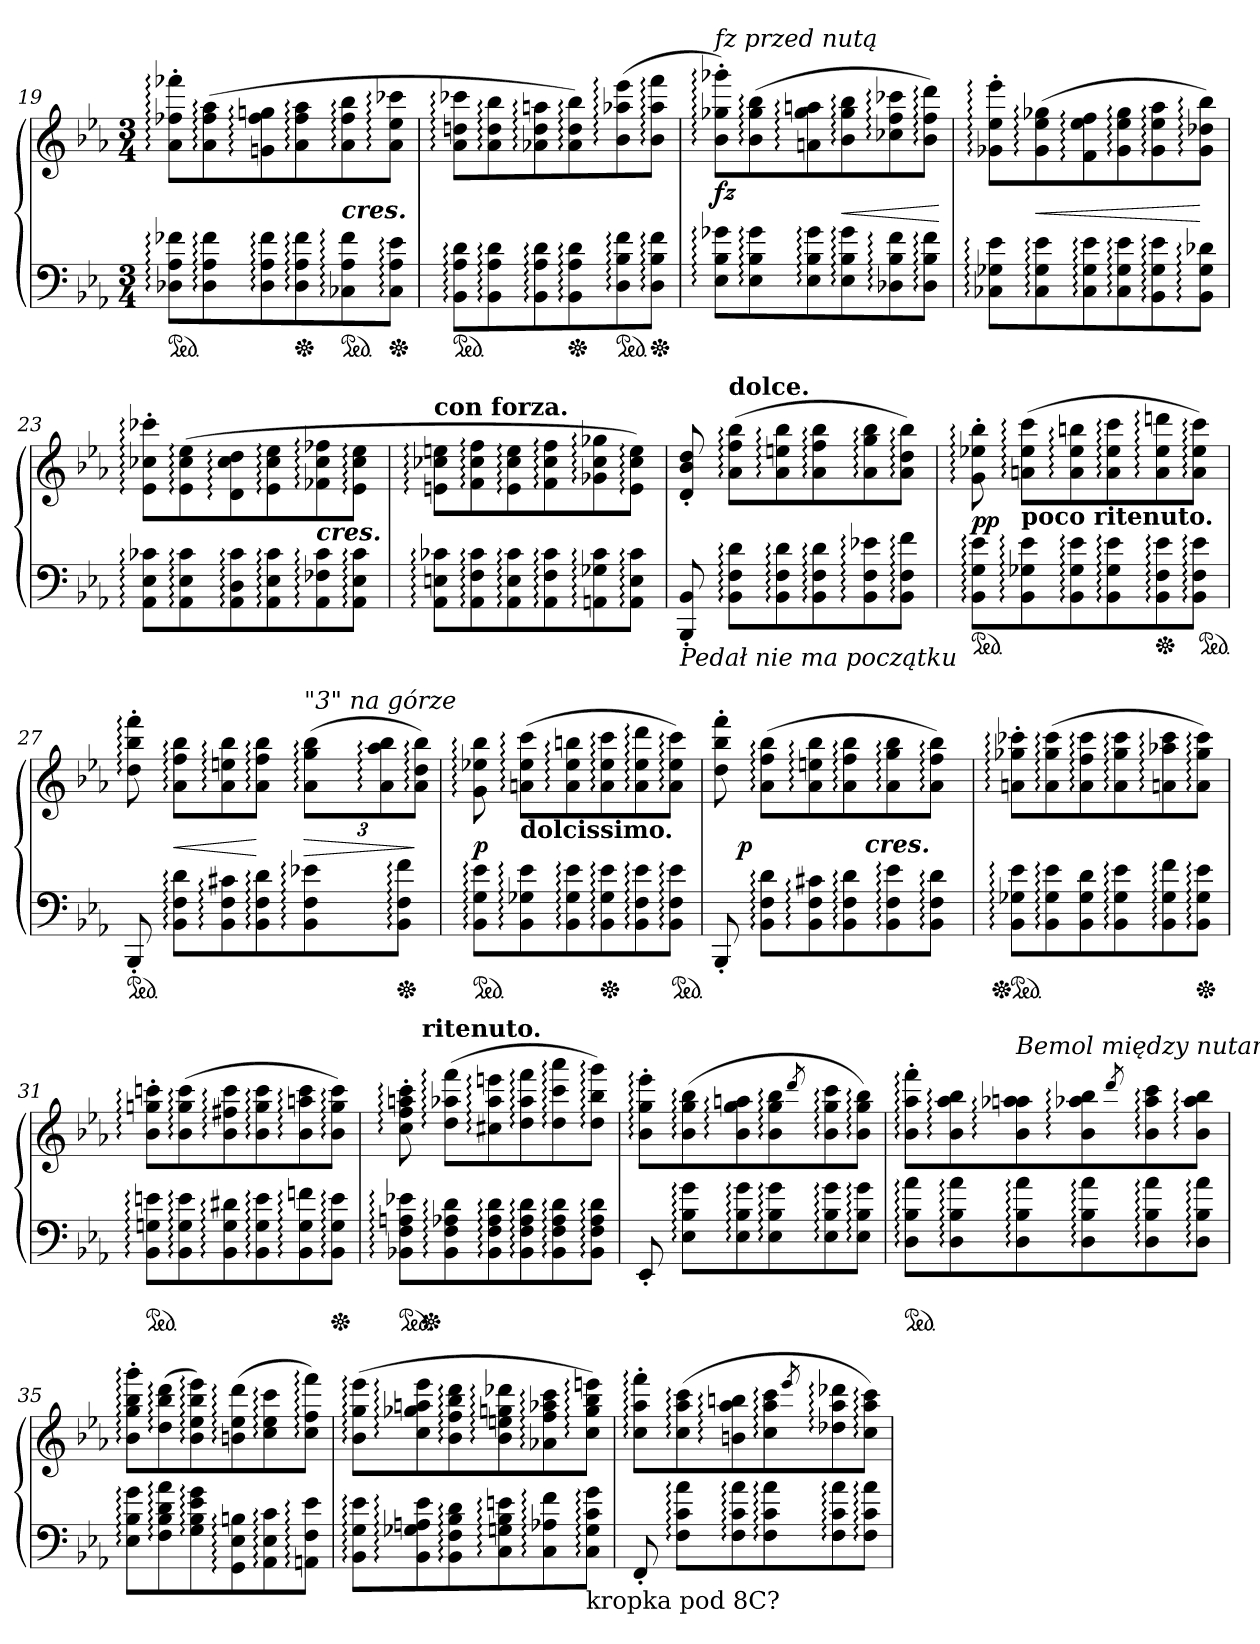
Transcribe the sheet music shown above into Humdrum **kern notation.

**kern	**kern	**dynam
*part1	*part1	*part1
*staff2	*staff1	*staff1/2
*clefF4	*clefG2	*
*k[b-e-a-]	*k[b-e-a-]	*
*M3/4	*M3/4	*
*ped	*	*
=19	=19	=19
8D-X: 8A-: 8f-X:L	8a-:' 8ff-X:' 8fff-X:'L	.
8D-: 8A-: 8f-:	(>8a-: 8ff-: 8aa-:	.
8D-: 8A-: 8f-:	8gn: 8ff-: 8ggn:	.
*Xped	*	*
8D-: 8A-: 8f-:	8a-: 8ff-: 8aa-:	.
!	!LO:TX:c:Bi:t=cres.	!
*ped	*	*
8C-X: 8A-: 8f-:	8a-: 8ff-: 8bb-:	.
*Xped	*	*
8C-: 8A-: 8e-:J	8a-: 8ee-: 8ccc-X:J	.
=20	=20	=20
*ped	*	*
8BB-: 8A-: 8d:L	8a-: 8ddn: 8ccc-X:L	.
8BB-: 8A-: 8d:	8a-: 8dd: 8bb-:	.
8BB-: 8A-: 8d:	8a-X: 8dd: 8aan:	.
*Xped	*	*
8BB-: 8A-: 8d:	8a-: 8dd: 8bb-:)	.
*ped	*	*
8D: 8B-: 8f:	(>8b-: 8aa-X: 8eee-:	.
*Xped	*	*
8D: 8B-: 8f:J	8b-: 8aa-: 8fff:J	.
=21	=21	=21
!	!LO:TX:a:i:t=fz przed nutą	!
8E-: 8B-: 8g-X:L	8b-:' 8gg-X:' 8ggg-X:'L)	fz
8E-: 8B-: 8g-:	(>8b-: 8gg-: 8bb-:	.
8E-: 8B-: 8g-:	8an: 8gg-: 8aan:	.
8E-: 8B-: 8g-:	8b-: 8gg-: 8bb-:	<
8D-X: 8B-: 8f:	8cc-X: 8ff: 8ccc-X:	.
8D-: 8B-: 8f:J	8b-: 8ff: 8ddd:J)	.
.	.	[
=22	=22	=22
8C-X: 8G-X: 8e-:L	8g-X:' 8ee-:' 8eee-:'L	.
8C-: 8G-: 8e-:	(>8g-: 8ee-: 8gg-X:	<
8C-: 8G-: 8e-:	8f: 8ee-: 8ff:	.
8C-: 8G-: 8e-:	8g-: 8ee-: 8gg-:	.
8BB-: 8G-: 8e-:	8g-: 8ee-: 8aa-:	.
8BB-: 8G-: 8d-X:J	8g-: 8dd-X: 8bb-:J)	[
=23	=23	=23
8AA-: 8E-: 8c-X:L	8e-:'\ 8cc-X:'\ 8ccc-X:'\L	.
8AA-: 8E-: 8c-:	(>8e-: 8cc-: 8ee-:	.
8AA-: 8D: 8c-:	8d: 8cc-: 8dd:	.
8AA-: 8E-: 8c-:	8e-: 8cc-: 8ee-:	.
!	!LO:TX:c:Bi:t=cres.	!
8AA-: 8F-X: 8c-:	8f-X: 8cc-: 8ff-X:	.
8AA-: 8E-: 8c-:J	8e-: 8cc-: 8ee-:J	.
=24	=24	=24
!	!LO:TX:a:B:t=con forza.	!
8AA-: 8En: 8c-X:L	8en: 8cc-X: 8een:L	.
8AA-: 8F: 8c-:	8f: 8cc-: 8ff:	.
8AA-: 8E: 8c-:	8e: 8cc-: 8ee:	.
8AA-: 8F: 8c-:	8f: 8cc-: 8ff:	.
8AAn: 8G-X: 8c-:	8g-X: 8cc-: 8gg-X:	.
8AA: 8E: 8c-:J	8e: 8cc-: 8ee:J)	.
=25	=25	=25
!LO:TX:b:i:t=Pedał nie ma początku	!	!
8BBB-' 8BB-'	8d' 8b-' 8dd'	.
!	!LO:TX:a:B:t=dolce.	!
8BB-: 8F: 8d:L	(>8a-: 8ff: 8bb-:L	.
8BB-: 8F: 8d:	8a-: 8een: 8bb-:	.
8BB-: 8F: 8d:	8a-: 8ff: 8bb-:	.
8BB-: 8F: 8e-X:	8a-: 8gg: 8bb-:	.
8BB-: 8F: 8f:J	8a-: 8dd: 8bb-:J)	.
=26	=26	=26
*ped	*	*
8BB-: 8G: 8e-:L	8g:' 8ee-X:' 8bb-:'	pp
!	!LO:TX:b:B:t=poco ritenuto.	!
8BB-: 8G-X: 8e-:	(>8an: 8ee-: 8ccc:L	.
8BB-: 8G-: 8e-:	8a: 8ee-: 8bbn:	.
8BB-: 8G-: 8e-:	8a: 8ee-: 8ccc:	.
*Xped	*	*
8BB-: 8F: 8e-:	8a: 8ee-: 8dddn:	.
8BB-: 8F: 8e-:J	8a: 8ee-: 8ccc:J)	.
*ped	*	*
=27	=27	=27
!LO:TX:b:i:t=Pedał przed nutą	!	!
*ped	*	*
8BBB-'	8dd:' 8bb-:' 8fff:'	.
8BB-: 8F: 8d:L	8a-: 8ff: 8bb-:L	<
8BB-: 8F: 8c#X:	8a-: 8een: 8bb-:	.
8BB-: 8F: 8d:	8a-: 8ff: 8bb-:J	[
!	!LO:TX:a:i:t="3" na górze	!
8BB-: 8F: 8e-X:	(12a-: 12gg: 12bb-:L	>
.	12a-: 12aa-: 12bb-:	.
*Xped	*	*
8BB-: 8F: 8f:J	.	.
.	12a-: 12dd: 12bb-:J)	]
=28	=28	=28
*ped	*	*
8BB-: 8G: 8e-:L	8g: 8ee-X: 8bb-:	p
!	!LO:TX:b:B:t=dolcissimo.	!
8BB-: 8G-X: 8e-:	(>8an: 8ee-: 8ccc:L	.
8BB-: 8G-: 8e-:	8a: 8ee-: 8bbn:	.
*Xped	*	*
8BB-: 8G-: 8e-:	8a: 8ee-: 8ccc:	.
8BB-: 8F: 8e-:	8a: 8ee-: 8ddd:	.
8BB-: 8F: 8e-:J	8a: 8ee-: 8ccc:J)	.
*ped	*	*
=29	=29	=29
*	*^	*
*	*	*^	*
8BBB-'	8dd' 8bb-' 8fff'	16ryy	4..ryy	.
.	.	2ryy	.	p
8BB-: 8F: 8d:L	(>8a-: 8ff: 8bb-:L	.	.	.
8BB-: 8F: 8c#X:	8a-: 8een: 8bb-:	.	.	.
8BB-: 8F: 8d:	8a-: 8ff: 8bb-:	.	.	.
!	!	!	!LO:TX:c:Bi:t=cres.	!
.	.	.	4ryy	.
8BB-: 8F: 8e-:	8a-: 8gg: 8bb-:	.	.	.
.	.	8.ryy	.	.
8BB-: 8F: 8d:J	8a-: 8ff: 8bb-:J)	.	.	.
.	.	.	16ryy	.
*	*v	*v	*v	*
=30	=30	=30
*Xped	*	*
*ped	*	*
8BB-: 8G-X: 8e-:L	8an:' 8gg-X:' 8ccc-X:'L	.
8BB-: 8G-: 8e-:	(>8a: 8gg-: 8ccc-:	.
8BB- 8G- 8d	8a: 8ff: 8ccc-:	.
8BB-: 8G-: 8e-:	8a: 8gg-: 8ccc-:	.
8BB-: 8G-: 8f:	8an: 8aa-X: 8ccc-:	.
*Xped	*	*
8BB-: 8G-: 8e-:J	8a: 8gg-: 8ccc-:J)	.
=31	=31	=31
*ped	*	*
8BB-: 8Gn: 8en:L	8b-:' 8ggn:' 8cccn:'L	.
8BB-: 8G: 8e:	(>8b-: 8gg: 8ccc:	.
8BB-: 8G: 8d#X:	8b-: 8ff#X: 8ccc:	.
8BB-: 8G: 8e:	8b-: 8gg: 8ccc:	.
8BB-: 8G: 8fn:	8b-: 8aan: 8ccc:	.
*Xped	*	*
8BB-: 8G: 8e:J	8b-: 8gg: 8ccc:J)	.
=32	=32	=32
*	*^	*
*ped	*	*	*
8BB-X: 8F: 8An: 8e-X:L	8cc:' 8ff:' 8aan:' 8ccc:'	16ryy	.
!	!	!LO:TX:a:B:t=ritenuto.	!
*Xped	*	*	*
.	.	2ryy	.
8BB-: 8F: 8A-X: 8d:	(>8dd: 8aa-X: 8fff:L	.	.
8BB-: 8F: 8A-: 8d:	8cc#X: 8aa-: 8eeen:	.	.
8BB-: 8F: 8A-: 8d:	8dd: 8aa-: 8fff:	.	.
8BB-: 8F: 8A-: 8d:	8dd: 8ccc: 8aaa-:	.	.
.	.	8.ryy	.
8BB-: 8F: 8A-: 8d:J	8dd: 8bb-: 8ggg:J)	.	.
*	*v	*v	*
=33	=33	=33
8EE-'	8b-:' 8gg:' 8eee-:'L	.
8E-: 8B-: 8g:L	(>8b-: 8gg: 8bb-:	.
8E-: 8B-: 8g:	8b-: 8gg: 8aan:	.
8E-: 8B-: 8g:	8b-: 8gg: 8bb-:	.
.	8qddd/	.
8E-: 8B-: 8g:	8b-: 8gg: 8ccc:	.
8E-: 8B-: 8g:J	8b-: 8gg: 8bb-:J)	.
=34	=34	=34
*ped	*	*
8D: 8B-: 8a-:L	8b-:' 8aa-:' 8fff:'L	.
8D: 8B-: 8a-:	8b-: 8aa-: 8bb-:	.
!	!LO:TX:a:i:t=Bemol między nutami	!
8D: 8B-: 8a-:	8b-: 8aa-X: 8aan:	.
8D: 8B-: 8a-:	8b-: 8aa-: 8bb-:	.
.	8qddd/	.
8D: 8B-: 8a-:	8b-: 8aa-: 8ccc:	.
8D: 8B-: 8a-:J	8b-: 8aa-: 8bb-:J	.
=35	=35	=35
8E-: 8B-: 8g:L	8b-:' 8gg:' 8bb-:' 8ggg:'L	.
8F: 8B-: 8d: 8a-:	(>8dd: 8bb-: 8ddd:	.
8G: 8B-: 8e-: 8g:	8b-: 8ee-: 8bb-: 8eee-:)	.
8GG: 8E-: 8Bn:	(>8bn: 8ee-: 8ddd:	.
8AA-: 8E-: 8c:	8cc: 8ee-: 8ccc:	.
8AAn: 8F: 8e-:J	8cc: 8ff: 8fff:J)	.
=36	=36	=36
8BB-: 8G: 8e-:L	(>8b-: 8gg: 8eee-:L	.
8BB-: 8G-X: 8An: 8e-:	8cc: 8gg-X: 8aan: 8eee-:	.
8BB-: 8F: 8B-: 8d:	8b-: 8ff: 8bb-: 8ddd:	.
8C: 8Gn: 8B-: 8en:	8b-: 8een: 8ggn: 8ddd-X:	.
8C: 8A-X: 8f:	8a-X: 8ff: 8aa-X: 8ccc:	.
!LO:TX:b:t=kropka pod 8C?	!	!
8C: 8G: 8c: 8g:J	8cc: 8gg: 8bb-: 8eeen:J)	.
=37	=37	=37
8FF'	8cc:' 8aa-:' 8fff:'L	.
8F: 8c: 8a-:L	(>8cc: 8aa-: 8ccc:	.
8F: 8c: 8a-:	8bn: 8aa-: 8bbn:	.
8F: 8c: 8a-:	8cc: 8aa-: 8ccc:	.
.	8qeee-/	.
8F: 8c: 8a-:	8dd-X: 8aa-: 8ddd-X:	.
8F: 8c: 8a-:J	8cc: 8aa-: 8ccc:J)	.
=	=	=
*-	*-	*-
